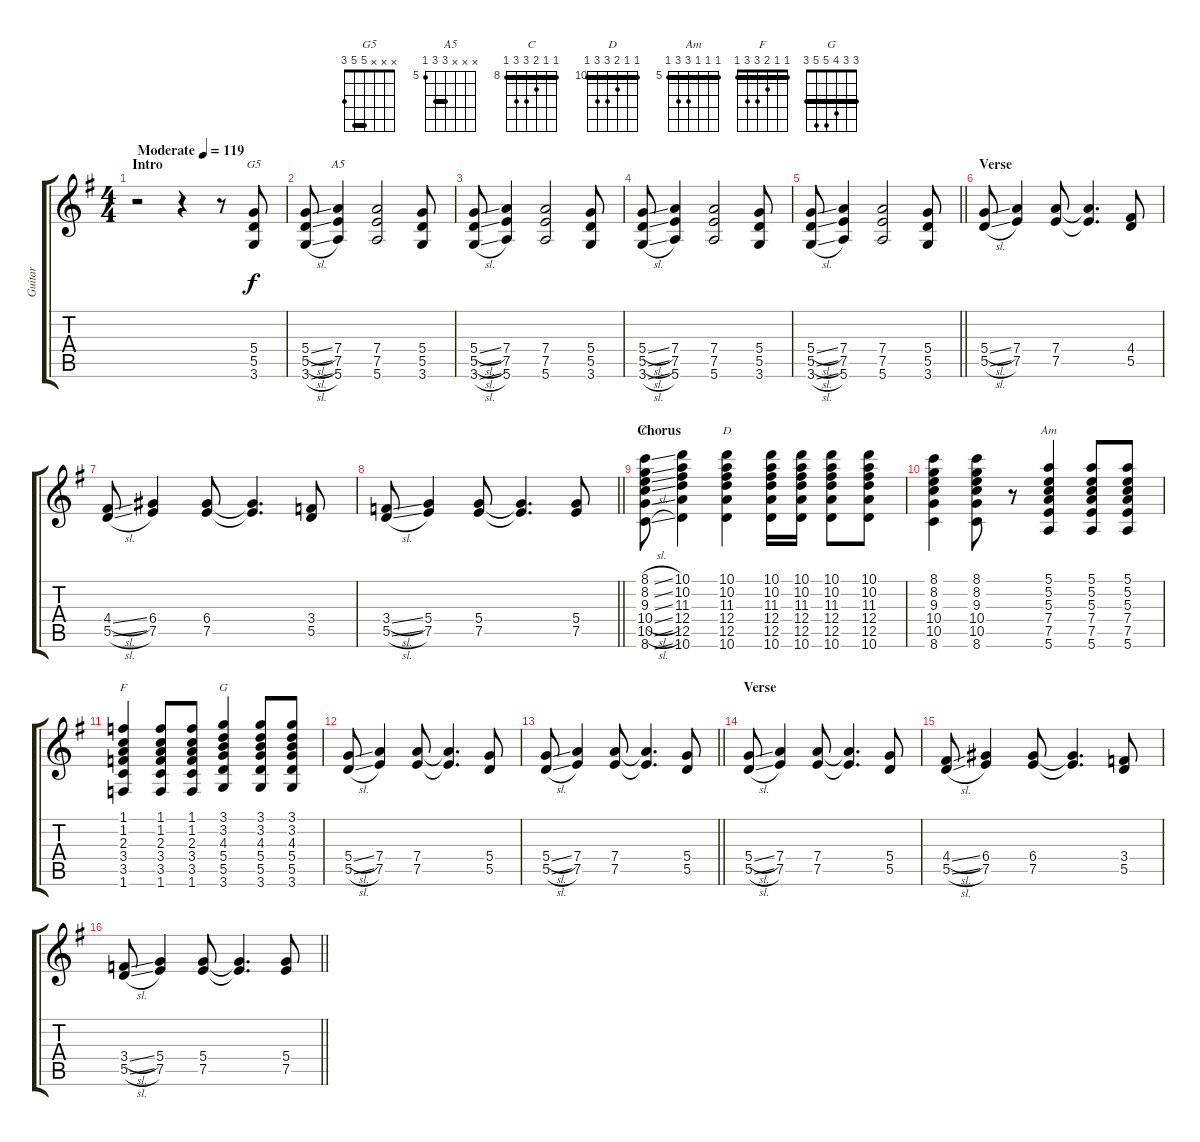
\track ("Guitar" "Guitar") {instrument distortionguitar}
\staff {score tabs}
\tuning (E4 B3 G3 D3 A2 E2) {hide}
\chord ("G5" x x x 5 5 3) {barre 5}
\chord ("A5" x x x 7 7 5) {firstfret 5 barre 7}
\chord ("C" 8 8 9 10 10 8) {firstfret 8 barre 8}
\chord ("D" 10 10 11 12 12 10) {firstfret 10 barre 10}
\chord ("Am" 5 5 5 7 7 5) {firstfret 5 barre 5}
\chord ("F" 1 1 2 3 3 1) {barre 1}
\chord ("G" 3 3 4 5 5 3) {barre 3}
\ts (4 4)
\section ("" "Intro")
\tempo (119 "Moderate")
\clef g2
\ks g
r.2{dy f instrument distortionguitar} r.4 r.8 (5.4 5.5 3.6).8{ch "G5"} |
(5.4{sl} 5.5{sl} 3.6{sl}).8 (7.4 7.5 5.6).4{ch "A5"} (7.4 7.5 5.6).2 (5.4 5.5 3.6).8 |
(5.4{sl} 5.5{sl} 3.6{sl}).8 (7.4 7.5 5.6).4 (7.4 7.5 5.6).2 (5.4 5.5 3.6).8 |
(5.4{sl} 5.5{sl} 3.6{sl}).8 (7.4 7.5 5.6).4 (7.4 7.5 5.6).2 (5.4 5.5 3.6).8 |
\barLineRight lightlight
(5.4{sl} 5.5{sl} 3.6{sl}).8 (7.4 7.5 5.6).4 (7.4 7.5 5.6).2 (5.4 5.5 3.6).8 |
\section ("" "Verse")
(5.4{sl} 5.5{sl}).8 (7.4 7.5).4 (7.4 7.5).8 (7.4{t} 7.5{t}).4{d} (4.4 5.5).8 |
(4.4{sl} 5.5{sl}).8 (6.4 7.5).4 (6.4 7.5).8 (6.4{t} 7.5{t}).4{d} (3.4 5.5).8 |
\barLineRight lightlight
(3.4{sl} 5.5{sl}).8 (5.4 7.5).4 (5.4 7.5).8 (5.4{t} 7.5{t}).4{d} (5.4 7.5).8 |
\section ("" "Chorus")
(8.1{sl} 8.2{sl} 9.3{sl} 10.4{sl} 10.5{sl} 8.6{sl}).8{ch "C"} (10.1 10.2 11.3 12.4 12.5 10.6).4 (10.1 10.2 11.3 12.4 12.5 10.6).4{ch "D"} (10.1 10.2 11.3 12.4 12.5 10.6).16 (10.1 10.2 11.3 12.4 12.5 10.6).16 (10.1 10.2 11.3 12.4 12.5 10.6).8 (10.1 10.2 11.3 12.4 12.5 10.6).8 |
(8.1 8.2 9.3 10.4 10.5 8.6).4 (8.1 8.2 9.3 10.4 10.5 8.6).8 r.8 (5.1 5.2 5.3 7.4 7.5 5.6).4{ch "Am"} (5.1 5.2 5.3 7.4 7.5 5.6).8 (5.1 5.2 5.3 7.4 7.5 5.6).8 |
(1.1 1.2 2.3 3.4 3.5 1.6).4{ch "F"} (1.1 1.2 2.3 3.4 3.5 1.6).8 (1.1 1.2 2.3 3.4 3.5 1.6).8 (3.1 3.2 4.3 5.4 5.5 3.6).4{ch "G"} (3.1 3.2 4.3 5.4 5.5 3.6).8 (3.1 3.2 4.3 5.4 5.5 3.6).8 |
(5.4{sl} 5.5{sl}).8 (7.4 7.5).4 (7.4 7.5).8 (7.4{t} 7.5{t}).4{d} (5.4 5.5).8 |
\barLineRight lightlight
(5.4{sl} 5.5{sl}).8 (7.4 7.5).4 (7.4 7.5).8 (7.4{t} 7.5{t}).4{d} (5.4 5.5).8 |
\section ("" "Verse")
(5.4{sl} 5.5{sl}).8 (7.4 7.5).4 (7.4 7.5).8 (7.4{t} 7.5{t}).4{d} (5.4 5.5).8 |
(4.4{sl} 5.5{sl}).8 (6.4 7.5).4 (6.4 7.5).8 (6.4{t} 7.5{t}).4{d} (3.4 5.5).8 |
\barLineRight lightlight
(3.4{sl} 5.5{sl}).8 (5.4 7.5).4 (5.4 7.5).8 (5.4{t} 7.5{t}).4{d} (5.4 7.5).8
